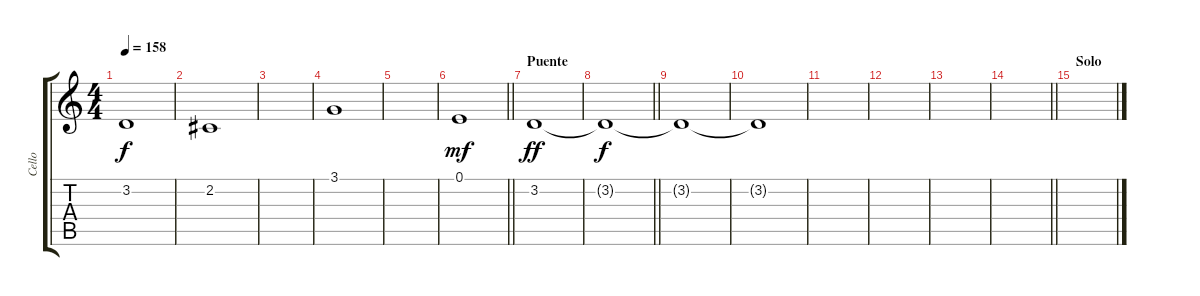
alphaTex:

\track ("Cello" "Cello") {instrument stringensemble2}
\staff {score tabs}
\tuning (E4 B3 G3 D3 A2 E2) {hide}
\ts (4 4)
\tempo 158
\clef g2
\ks c
3.2.1{dy f} |
2.2.1 |
|
3.1.1 |
|
\barLineRight lightlight
0.1.1{dy mf} |
\section ("" "Puente")
3.2.1{dy ff volume 1} |
\barLineRight lightlight
3.2{t}.1{dy f} |
3.2{t}.1 |
3.2{t}.1 |
|
|
|
\barLineRight lightlight
|
\section ("" "Solo")
